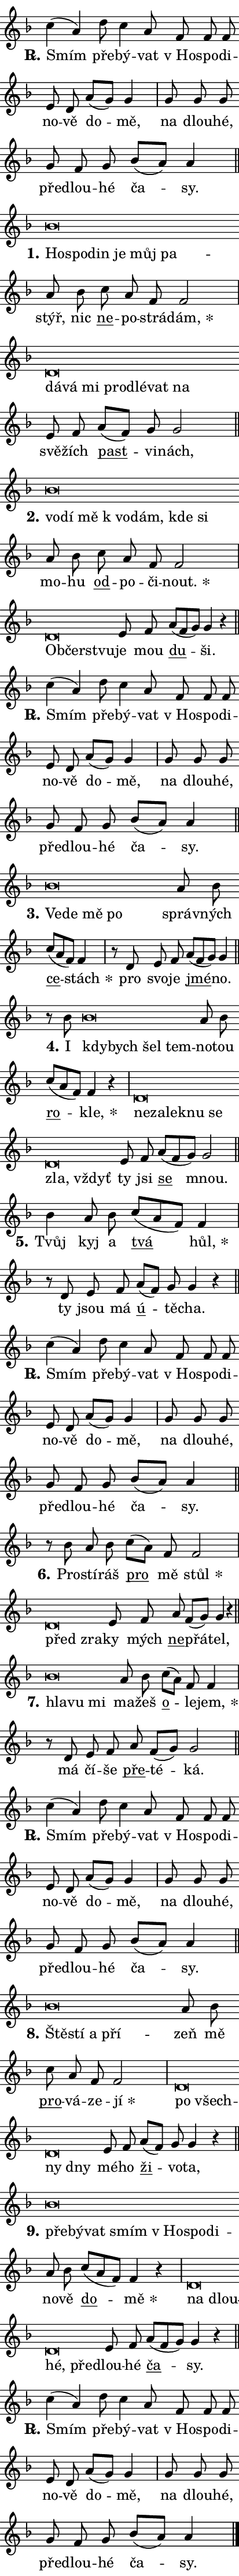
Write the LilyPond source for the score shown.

\version "2.24.0"
\header { tagline = "" }
\paper {
  indent = 0\cm
  top-margin = 0\cm
  right-margin = 0\cm
  bottom-margin = 0\cm
  left-margin = 0\cm
  paper-width = 7\cm
  page-breaking = #ly:one-page-breaking
  system-system-spacing.basic-distance = #11
  score-system-spacing.basic-distance = #11
  ragged-last = ##f
}


%% Author: Thomas Morley
%% https://lists.gnu.org/archive/html/lilypond-user/2020-05/msg00002.html
#(define (line-position grob)
"Returns position of @var[grob} in current system:
   @code{'start}, if at first time-step
   @code{'end}, if at last time-step
   @code{'middle} otherwise
"
  (let* ((col (ly:item-get-column grob))
         (ln (ly:grob-object col 'left-neighbor))
         (rn (ly:grob-object col 'right-neighbor))
         (col-to-check-left (if (ly:grob? ln) ln col))
         (col-to-check-right (if (ly:grob? rn) rn col))
         (break-dir-left
           (and
             (ly:grob-property col-to-check-left 'non-musical #f)
             (ly:item-break-dir col-to-check-left)))
         (break-dir-right
           (and
             (ly:grob-property col-to-check-right 'non-musical #f)
             (ly:item-break-dir col-to-check-right))))
        (cond ((eqv? 1 break-dir-left) 'start)
              ((eqv? -1 break-dir-right) 'end)
              (else 'middle))))

#(define (tranparent-at-line-position vctor)
  (lambda (grob)
  "Relying on @code{line-position} select the relevant enry from @var{vctor}.
Used to determine transparency,"
    (case (line-position grob)
      ((end) (not (vector-ref vctor 0)))
      ((middle) (not (vector-ref vctor 1)))
      ((start) (not (vector-ref vctor 2))))))

noteHeadBreakVisibility =
#(define-music-function (break-visibility)(vector?)
"Makes @code{NoteHead}s transparent relying on @var{break-visibility}"
#{
  \override NoteHead.transparent =
    #(tranparent-at-line-position break-visibility)
#})

#(define delete-ledgers-for-transparent-note-heads
  (lambda (grob)
    "Reads whether a @code{NoteHead} is transparent.
If so this @code{NoteHead} is removed from @code{'note-heads} from
@var{grob}, which is supposed to be @code{LedgerLineSpanner}.
As a result ledgers are not printed for this @code{NoteHead}"
    (let* ((nhds-array (ly:grob-object grob 'note-heads))
           (nhds-list
             (if (ly:grob-array? nhds-array)
                 (ly:grob-array->list nhds-array)
                 '()))
           ;; Relies on the transparent-property being done before
           ;; Staff.LedgerLineSpanner.after-line-breaking is executed.
           ;; This is fragile ...
           (to-keep
             (remove
               (lambda (nhd)
                 (ly:grob-property nhd 'transparent #f))
               nhds-list)))
      ;; TODO find a better method to iterate over grob-arrays, similiar
      ;; to filter/remove etc for lists
      ;; For now rebuilt from scratch
      (set! (ly:grob-object grob 'note-heads)  '())
      (for-each
        (lambda (nhd)
          (ly:pointer-group-interface::add-grob grob 'note-heads nhd))
        to-keep))))

hideNotes = {
  \noteHeadBreakVisibility #begin-of-line-visible
}
unHideNotes = {
  \noteHeadBreakVisibility #all-visible
}

% work-around for resetting accidentals
% https://lilypond.org/doc/v2.23/Documentation/notation/displaying-rhythms#unmetered-music
cadenzaMeasure = {
  \cadenzaOff
  \partial 1024 s1024
  \cadenzaOn
}

#(define-markup-command (accent layout props text) (markup?)
  "Underline accented syllable"
  (interpret-markup layout props
    #{\markup \override #'(offset . 4.3) \underline { #text }#}))

responsum = \markup \concat {
  "R" \hspace #-1.05 \path #0.1 #'((moveto 0 0.07) (lineto 0.9 0.8)) \hspace #0.05 "."
}

\layout {
    \context {
        \Staff
        \remove "Time_signature_engraver"
        \override LedgerLineSpanner.after-line-breaking = #delete-ledgers-for-transparent-note-heads
    }
    \context {
        \Voice {
            \override NoteHead.output-attributes = #'((class . "notehead"))
            \override Hairpin.height = #0.55
        }
    }
    \context {
        \Lyrics {
            \override StanzaNumber.output-attributes = #'((class . "stanzanumber"))
            \override LyricSpace.minimum-distance = #0.9
            \override LyricText.font-name = #"TeX Gyre Schola"
            \override LyricText.font-size = 1
            \override StanzaNumber.font-name = #"TeX Gyre Schola Bold"
            \override StanzaNumber.font-size = 1
        }
    }
}

% magnetic-lyrics.ily
%
%   written by
%     Jean Abou Samra <jean@abou-samra.fr>
%     Werner Lemberg <wl@gnu.org>
%
%   adapted by
%     Jiri Hon <jiri.hon@gmail.com>
%
% Version 2022-Apr-15

% https://www.mail-archive.com/lilypond-user@gnu.org/msg149350.html

#(define (Left_hyphen_pointer_engraver context)
   "Collect syllable-hyphen-syllable occurrences in lyrics and store
them in properties.  This engraver only looks to the left.  For
example, if the lyrics input is @code{foo -- bar}, it does the
following.

@itemize @bullet
@item
Set the @code{text} property of the @code{LyricHyphen} grob between
@q{foo} and @q{bar} to @code{foo}.

@item
Set the @code{left-hyphen} property of the @code{LyricText} grob with
text @q{foo} to the @code{LyricHyphen} grob between @q{foo} and
@q{bar}.
@end itemize

Use this auxiliary engraver in combination with the
@code{lyric-@/text::@/apply-@/magnetic-@/offset!} hook."
   (let ((hyphen #f)
         (text #f))
     (make-engraver
      (acknowledgers
       ((lyric-syllable-interface engraver grob source-engraver)
        (set! text grob)))
      (end-acknowledgers
       ((lyric-hyphen-interface engraver grob source-engraver)
        ;(when (not (grob::has-interface grob 'lyric-space-interface))
          (set! hyphen grob)));)
      ((stop-translation-timestep engraver)
       (when (and text hyphen)
         (ly:grob-set-object! text 'left-hyphen hyphen))
       (set! text #f)
       (set! hyphen #f)))))

#(define (lyric-text::apply-magnetic-offset! grob)
   "If the space between two syllables is less than the value in
property @code{LyricText@/.details@/.squash-threshold}, move the right
syllable to the left so that it gets concatenated with the left
syllable.

Use this function as a hook for
@code{LyricText@/.after-@/line-@/breaking} if the
@code{Left_@/hyphen_@/pointer_@/engraver} is active."
   (let ((hyphen (ly:grob-object grob 'left-hyphen #f)))
     (when hyphen
       (let ((left-text (ly:spanner-bound hyphen LEFT)))
         (when (grob::has-interface left-text 'lyric-syllable-interface)
           (let* ((common (ly:grob-common-refpoint grob left-text X))
                  (this-x-ext (ly:grob-extent grob common X))
                  (left-x-ext
                   (begin
                     ;; Trigger magnetism for left-text.
                     (ly:grob-property left-text 'after-line-breaking)
                     (ly:grob-extent left-text common X)))
                  ;; `delta` is the gap width between two syllables.
                  (delta (- (interval-start this-x-ext)
                            (interval-end left-x-ext)))
                  (details (ly:grob-property grob 'details))
                  (threshold (assoc-get 'squash-threshold details 0.2)))
             (when (< delta threshold)
               (let* (;; We have to manipulate the input text so that
                      ;; ligatures crossing syllable boundaries are not
                      ;; disabled.  For languages based on the Latin
                      ;; script this is essentially a beautification.
                      ;; However, for non-Western scripts it can be a
                      ;; necessity.
                      (lt (ly:grob-property left-text 'text))
                      (rt (ly:grob-property grob 'text))
                      (is-space (grob::has-interface hyphen 'lyric-space-interface))
                      (space (if is-space " " ""))
                      (space-markup (grob-interpret-markup grob " "))
                      (space-size (interval-length (ly:stencil-extent space-markup X)))
                      (extra-delta (if is-space space-size 0))
                      ;; Append new syllable.
                      (ltrt-space (if (and (string? lt) (string? rt))
                                (string-append lt space rt)
                                (make-concat-markup (list lt space rt))))
                      ;; Right-align `ltrt` to the right side.
                      (ltrt-space-markup (grob-interpret-markup
                               grob
                               (make-translate-markup
                                (cons (interval-length this-x-ext) 0)
                                (make-right-align-markup ltrt-space)))))
                 (begin
                   ;; Don't print `left-text`.
                   (ly:grob-set-property! left-text 'stencil #f)
                   ;; Set text and stencil (which holds all collected
                   ;; syllables so far) and shift it to the left.
                   (ly:grob-set-property! grob 'text ltrt-space)
                   (ly:grob-set-property! grob 'stencil ltrt-space-markup)
                   (ly:grob-translate-axis! grob (- (- delta extra-delta)) X))))))))))


#(define (lyric-hyphen::displace-bounds-first grob)
   ;; Make very sure this callback isn't triggered too early.
   (let ((left (ly:spanner-bound grob LEFT))
         (right (ly:spanner-bound grob RIGHT)))
     (ly:grob-property left 'after-line-breaking)
     (ly:grob-property right 'after-line-breaking)
     (ly:lyric-hyphen::print grob)))

squashThreshold = #0.4

\layout {
  \context {
    \Lyrics
    \consists #Left_hyphen_pointer_engraver
    \override LyricText.after-line-breaking =
      #lyric-text::apply-magnetic-offset!
    \override LyricHyphen.stencil = #lyric-hyphen::displace-bounds-first
    \override LyricText.details.squash-threshold = \squashThreshold
    \override LyricHyphen.minimum-distance = 0
    \override LyricHyphen.minimum-length = \squashThreshold
  }
}

squash = \override LyricText.details.squash-threshold = 9999
unSquash = \override LyricText.details.squash-threshold = \squashThreshold

left = \override LyricText.self-alignment-X = #LEFT
unLeft = \revert LyricText.self-alignment-X

starOffset = #(lambda (grob) 
                (let ((x_offset (ly:self-alignment-interface::aligned-on-x-parent grob)))
                  (if (= x_offset 0) 0 (+ x_offset 1.2))))

star = #(define-music-function (syllable)(string?)
"Append star separator at the end of a syllable"
#{
  \once \override LyricText.X-offset = #starOffset
  \lyricmode { \markup {
    #syllable
    \override #'((font-name . "TeX Gyre Schola Bold")) \hspace #0.2 \lower #0.65 \larger "*"
  } }
#})

starAccent = #(define-music-function (syllable)(string?)
"Append star separator at the end of a syllable and make accent"
#{
  \once \override LyricText.X-offset = #starOffset
  \lyricmode { \markup {
    \accent #syllable
    \override #'((font-name . "TeX Gyre Schola Bold")) \hspace #0.2 \lower #0.65 \larger "*"
  } }
#})

breath = #(define-music-function (syllable)(string?)
"Append breathing indicator at the end of a syllable"
#{
  \lyricmode { \markup { #syllable "+" } }
#})

optionalBreath = #(define-music-function (syllable)(string?)
"Append optional breathing indicator at the end of a syllable"
#{
  \lyricmode { \markup { #syllable "(+)" } }
#})


\score {
    <<
        \new Voice = "melody" { \cadenzaOn \key f \major \relative { c''4( a) d8 c4 a8 \bar "" f f f \bar "" e d \bar "" a'[( g)] g4 \cadenzaMeasure \bar "|" g8 g g \bar "" g f g \bar "" bes[( a)] a4 \cadenzaMeasure \bar "||" \break } }
        \new Lyrics \lyricsto "melody" { \lyricmode { \set stanza = \responsum
Smím pře -- bý -- vat "v Ho" -- spo -- di -- no -- vě do -- mě, na dlou -- hé, pře -- dlou -- hé ča -- sy. } }
    >>
    \layout {}
}

\score {
    <<
        \new Voice = "melody" { \cadenzaOn \key f \major \relative { bes'\breve*1/16 \hideNotes \breve*1/16 \bar "" \breve*1/16 \bar "" \breve*1/16 \bar "" \breve*1/16 \breve*1/16 \bar "" \unHideNotes a8 bes \bar "" c a f f2 \cadenzaMeasure \bar "|" d\breve*1/16 \hideNotes \breve*1/16 \bar "" \breve*1/16 \bar "" \breve*1/16 \bar "" \breve*1/16 \bar "" \breve*1/16 \breve*1/16 \bar "" \unHideNotes e8 f \bar "" a[( f)] g g2 \cadenzaMeasure \bar "||" \break } }
        \new Lyrics \lyricsto "melody" { \lyricmode { \set stanza = "1."
\left Ho -- \squash spo -- din je můj pa -- \unLeft \unSquash stýř, nic \markup \accent ne -- po -- strá -- \star dám, \left dá -- \squash vá mi pro -- dlé -- vat na \unLeft \unSquash svě -- žích \markup \accent past -- vi -- nách, } }
    >>
    \layout {}
}

\score {
    <<
        \new Voice = "melody" { \cadenzaOn \key f \major \relative { bes'\breve*1/16 \hideNotes \breve*1/16 \bar "" \breve*1/16 \bar "" \breve*1/16 \bar "" \breve*1/16 \bar "" \breve*1/16 \breve*1/16 \bar "" \unHideNotes a8 bes \bar "" c a f f2 \cadenzaMeasure \bar "|" d\breve*1/16 \hideNotes \breve*1/16 \breve*1/16 \bar "" \unHideNotes e8 f \bar "" a[( f g)] g4 r \cadenzaMeasure \bar "||" \break } }
        \new Lyrics \lyricsto "melody" { \lyricmode { \set stanza = "2."
\left vo -- \squash dí mě "k vo" -- dám, kde si \unLeft \unSquash mo -- hu \markup \accent od -- po -- či -- \star nout. \left Ob -- \squash čerst -- vu -- \unLeft \unSquash je mou \markup \accent du -- ši. } }
    >>
    \layout {}
}

\score {
    <<
        \new Voice = "melody" { \cadenzaOn \key f \major \relative { c''4( a) d8 c4 a8 \bar "" f f f \bar "" e d \bar "" a'[( g)] g4 \cadenzaMeasure \bar "|" g8 g g \bar "" g f g \bar "" bes[( a)] a4 \cadenzaMeasure \bar "||" \break } }
        \new Lyrics \lyricsto "melody" { \lyricmode { \set stanza = \responsum
Smím pře -- bý -- vat "v Ho" -- spo -- di -- no -- vě do -- mě, na dlou -- hé, pře -- dlou -- hé ča -- sy. } }
    >>
    \layout {}
}

\score {
    <<
        \new Voice = "melody" { \cadenzaOn \key f \major \relative { bes'\breve*1/16 \hideNotes \breve*1/16 \bar "" \breve*1/16 \breve*1/16 \bar "" \unHideNotes a8 bes \bar "" c[( a f)] f4 \cadenzaMeasure \bar "|" r8 d8 e8 f \bar "" a[( f g)] g4 \cadenzaMeasure \bar "||" \break } }
        \new Lyrics \lyricsto "melody" { \lyricmode { \set stanza = "3."
\left Ve -- \squash de mě po \unLeft \unSquash správ -- ných \markup \accent ce -- \star stách pro svo -- je \markup \accent jmé -- no. } }
    >>
    \layout {}
}

\score {
    <<
        \new Voice = "melody" { \cadenzaOn \key f \major \relative { r8 bes' bes\breve*1/16 \hideNotes \breve*1/16 \bar "" \breve*1/16 \breve*1/16 \bar "" \unHideNotes a8 bes \bar "" c[( a f)] f4 r \cadenzaMeasure \bar "|" d\breve*1/16 \hideNotes \breve*1/16 \bar "" \breve*1/16 \bar "" \breve*1/16 \bar "" \breve*1/16 \bar "" \breve*1/16 \breve*1/16 \bar "" \unHideNotes e8 f \bar "" a[( f g)] g2 \cadenzaMeasure \bar "||" \break } }
        \new Lyrics \lyricsto "melody" { \lyricmode { \set stanza = "4."
I \left kdy -- \squash bych šel tem -- \unLeft \unSquash no -- tou \markup \accent ro -- \star kle, \left ne -- \squash za -- lek -- nu se zla, vždyť \unLeft \unSquash ty jsi \markup \accent se mnou. } }
    >>
    \layout {}
}

\score {
    <<
        \new Voice = "melody" { \cadenzaOn \key f \major \relative { bes'4 a8 bes \bar "" c[( a f)] f4 \cadenzaMeasure \bar "|" r8 d e8 f \bar "" a[( f)] g g4 r \cadenzaMeasure \bar "||" \break } }
        \new Lyrics \lyricsto "melody" { \lyricmode { \set stanza = "5."
Tvůj kyj a \markup \accent tvá \star hůl, ty jsou má \markup \accent ú -- tě -- cha. } }
    >>
    \layout {}
}

\score {
    <<
        \new Voice = "melody" { \cadenzaOn \key f \major \relative { c''4( a) d8 c4 a8 \bar "" f f f \bar "" e d \bar "" a'[( g)] g4 \cadenzaMeasure \bar "|" g8 g g \bar "" g f g \bar "" bes[( a)] a4 \cadenzaMeasure \bar "||" \break } }
        \new Lyrics \lyricsto "melody" { \lyricmode { \set stanza = \responsum
Smím pře -- bý -- vat "v Ho" -- spo -- di -- no -- vě do -- mě, na dlou -- hé, pře -- dlou -- hé ča -- sy. } }
    >>
    \layout {}
}

\score {
    <<
        \new Voice = "melody" { \cadenzaOn \key f \major \relative { r8 bes' a8 bes \bar "" c[( a)] f f2 \cadenzaMeasure \bar "|" d\breve*1/16 \hideNotes \breve*1/16 \bar "" \unHideNotes e8 f \bar "" a f[( g)] g4 r \cadenzaMeasure \bar "||" \break } }
        \new Lyrics \lyricsto "melody" { \lyricmode { \set stanza = "6."
Pro -- stí -- ráš \markup \accent pro mě \star stůl \left před \squash zra -- \unLeft \unSquash ky mých \markup \accent ne -- přá -- tel, } }
    >>
    \layout {}
}

\score {
    <<
        \new Voice = "melody" { \cadenzaOn \key f \major \relative { bes'\breve*1/16 \hideNotes \breve*1/16 \breve*1/16 \bar "" \unHideNotes a8 bes \bar "" c[( a)] f f4 \cadenzaMeasure \bar "|" r8 d e8 f \bar "" a f[( g)] g2 \cadenzaMeasure \bar "||" \break } }
        \new Lyrics \lyricsto "melody" { \lyricmode { \set stanza = "7."
\left hla -- \squash vu mi \unLeft \unSquash ma -- žeš \markup \accent o -- le -- \star jem, má čí -- še \markup \accent pře -- té -- ká. } }
    >>
    \layout {}
}

\score {
    <<
        \new Voice = "melody" { \cadenzaOn \key f \major \relative { c''4( a) d8 c4 a8 \bar "" f f f \bar "" e d \bar "" a'[( g)] g4 \cadenzaMeasure \bar "|" g8 g g \bar "" g f g \bar "" bes[( a)] a4 \cadenzaMeasure \bar "||" \break } }
        \new Lyrics \lyricsto "melody" { \lyricmode { \set stanza = \responsum
Smím pře -- bý -- vat "v Ho" -- spo -- di -- no -- vě do -- mě, na dlou -- hé, pře -- dlou -- hé ča -- sy. } }
    >>
    \layout {}
}

\score {
    <<
        \new Voice = "melody" { \cadenzaOn \key f \major \relative { bes'\breve*1/16 \hideNotes \breve*1/16 \bar "" \breve*1/16 \breve*1/16 \bar "" \unHideNotes a8 bes \bar "" c a f f2 \cadenzaMeasure \bar "|" d\breve*1/16 \hideNotes \breve*1/16 \bar "" \breve*1/16 \breve*1/16 \bar "" \unHideNotes e8 f \bar "" a[( f)] g g4 r \cadenzaMeasure \bar "||" \break } }
        \new Lyrics \lyricsto "melody" { \lyricmode { \set stanza = "8."
\left Ště -- \squash stí a pří -- \unLeft \unSquash zeň mě \markup \accent pro -- vá -- ze -- \star jí \left po \squash všech -- ny dny \unLeft \unSquash mé -- ho \markup \accent ži -- vo -- ta, } }
    >>
    \layout {}
}

\score {
    <<
        \new Voice = "melody" { \cadenzaOn \key f \major \relative { bes'\breve*1/16 \hideNotes \breve*1/16 \bar "" \breve*1/16 \bar "" \breve*1/16 \bar "" \breve*1/16 \bar "" \breve*1/16 \breve*1/16 \bar "" \unHideNotes a8 bes \bar "" c[( a f)] f4 r \cadenzaMeasure \bar "|" d\breve*1/16 \hideNotes \breve*1/16 \bar "" \breve*1/16 \breve*1/16 \bar "" \unHideNotes e8 f \bar "" a[( f g)] g4 r \cadenzaMeasure \bar "||" \break } }
        \new Lyrics \lyricsto "melody" { \lyricmode { \set stanza = "9."
\left pře -- \squash bý -- vat smím "v Ho" -- spo -- di -- \unLeft \unSquash no -- vě \markup \accent do -- \star mě \left na \squash dlou -- hé, pře -- \unLeft \unSquash dlou -- hé \markup \accent ča -- sy. } }
    >>
    \layout {}
}

\score {
    <<
        \new Voice = "melody" { \cadenzaOn \key f \major \relative { c''4( a) d8 c4 a8 \bar "" f f f \bar "" e d \bar "" a'[( g)] g4 \cadenzaMeasure \bar "|" g8 g g \bar "" g f g \bar "" bes[( a)] a4 \cadenzaMeasure \bar "||" \break } \bar "|." }
        \new Lyrics \lyricsto "melody" { \lyricmode { \set stanza = \responsum
Smím pře -- bý -- vat "v Ho" -- spo -- di -- no -- vě do -- mě, na dlou -- hé, pře -- dlou -- hé ča -- sy. } }
    >>
    \layout {}
}
